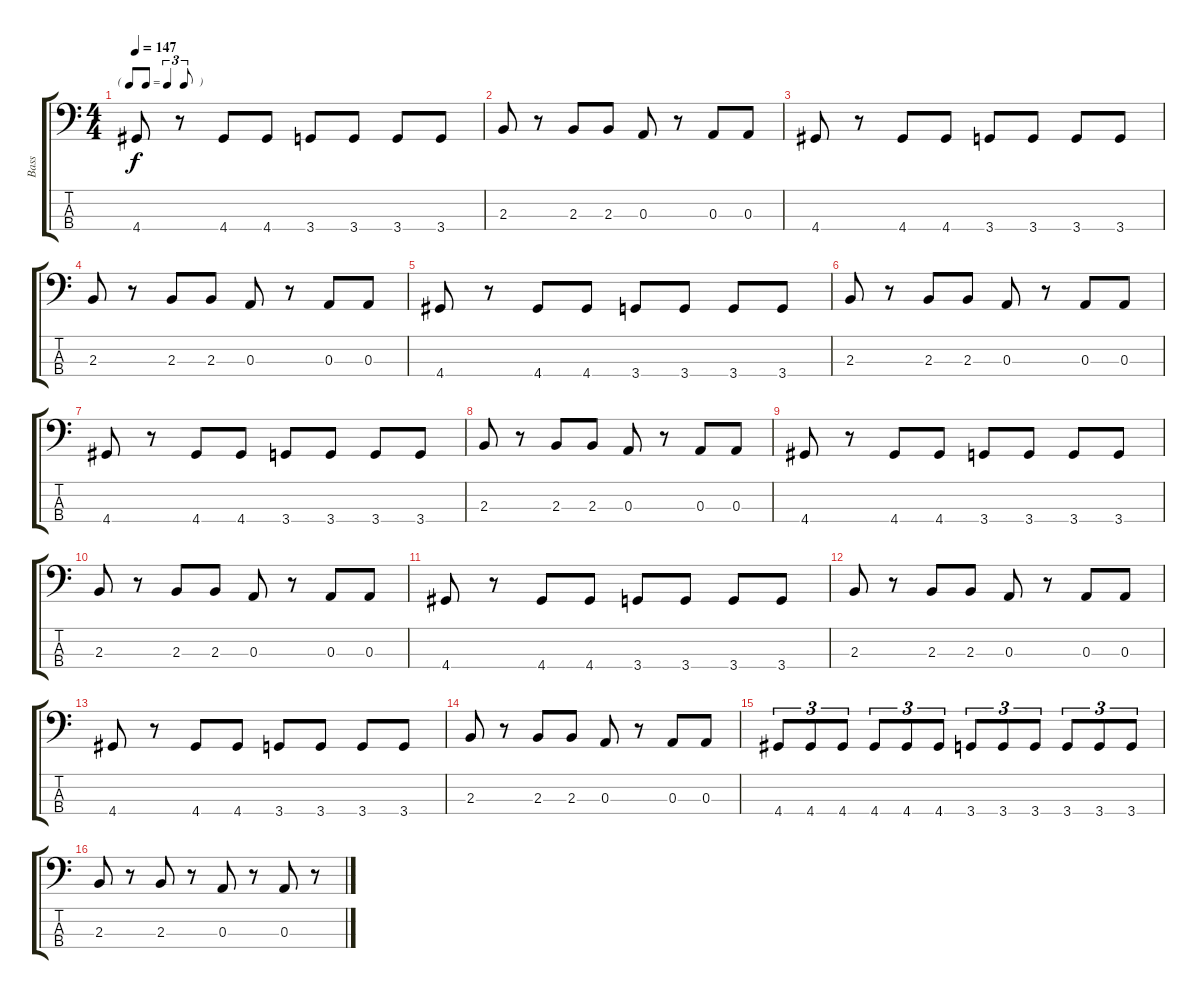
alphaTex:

\track ("Bass" "Bass") {instrument electricbassfinger}
\staff {score tabs}
\tuning (G2 D2 A1 E1) {hide}
\ts (4 4)
\tf triplet8th
\tempo 147
\clef f4
\ks c
4.4.8{dy f} r.8 4.4.8 4.4.8 3.4.8 3.4.8 3.4.8 3.4.8 |
2.3.8 r.8 2.3.8 2.3.8 0.3.8 r.8 0.3.8 0.3.8 |
4.4.8 r.8 4.4.8 4.4.8 3.4.8 3.4.8 3.4.8 3.4.8 |
2.3.8 r.8 2.3.8 2.3.8 0.3.8 r.8 0.3.8 0.3.8 |
4.4.8 r.8 4.4.8 4.4.8 3.4.8 3.4.8 3.4.8 3.4.8 |
2.3.8 r.8 2.3.8 2.3.8 0.3.8 r.8 0.3.8 0.3.8 |
4.4.8 r.8 4.4.8 4.4.8 3.4.8 3.4.8 3.4.8 3.4.8 |
2.3.8 r.8 2.3.8 2.3.8 0.3.8 r.8 0.3.8 0.3.8 |
4.4.8 r.8 4.4.8 4.4.8 3.4.8 3.4.8 3.4.8 3.4.8 |
2.3.8 r.8 2.3.8 2.3.8 0.3.8 r.8 0.3.8 0.3.8 |
4.4.8 r.8 4.4.8 4.4.8 3.4.8 3.4.8 3.4.8 3.4.8 |
2.3.8 r.8 2.3.8 2.3.8 0.3.8 r.8 0.3.8 0.3.8 |
4.4.8 r.8 4.4.8 4.4.8 3.4.8 3.4.8 3.4.8 3.4.8 |
2.3.8 r.8 2.3.8 2.3.8 0.3.8 r.8 0.3.8 0.3.8 |
4.4.8{tu (3 2)} 4.4.8{tu (3 2)} 4.4.8{tu (3 2)} 4.4.8{tu (3 2)} 4.4.8{tu (3 2)} 4.4.8{tu (3 2)} 3.4.8{tu (3 2)} 3.4.8{tu (3 2)} 3.4.8{tu (3 2)} 3.4.8{tu (3 2)} 3.4.8{tu (3 2)} 3.4.8{tu (3 2)} |
2.3.8 r.8 2.3.8 r.8 0.3.8 r.8 0.3.8 r.8
